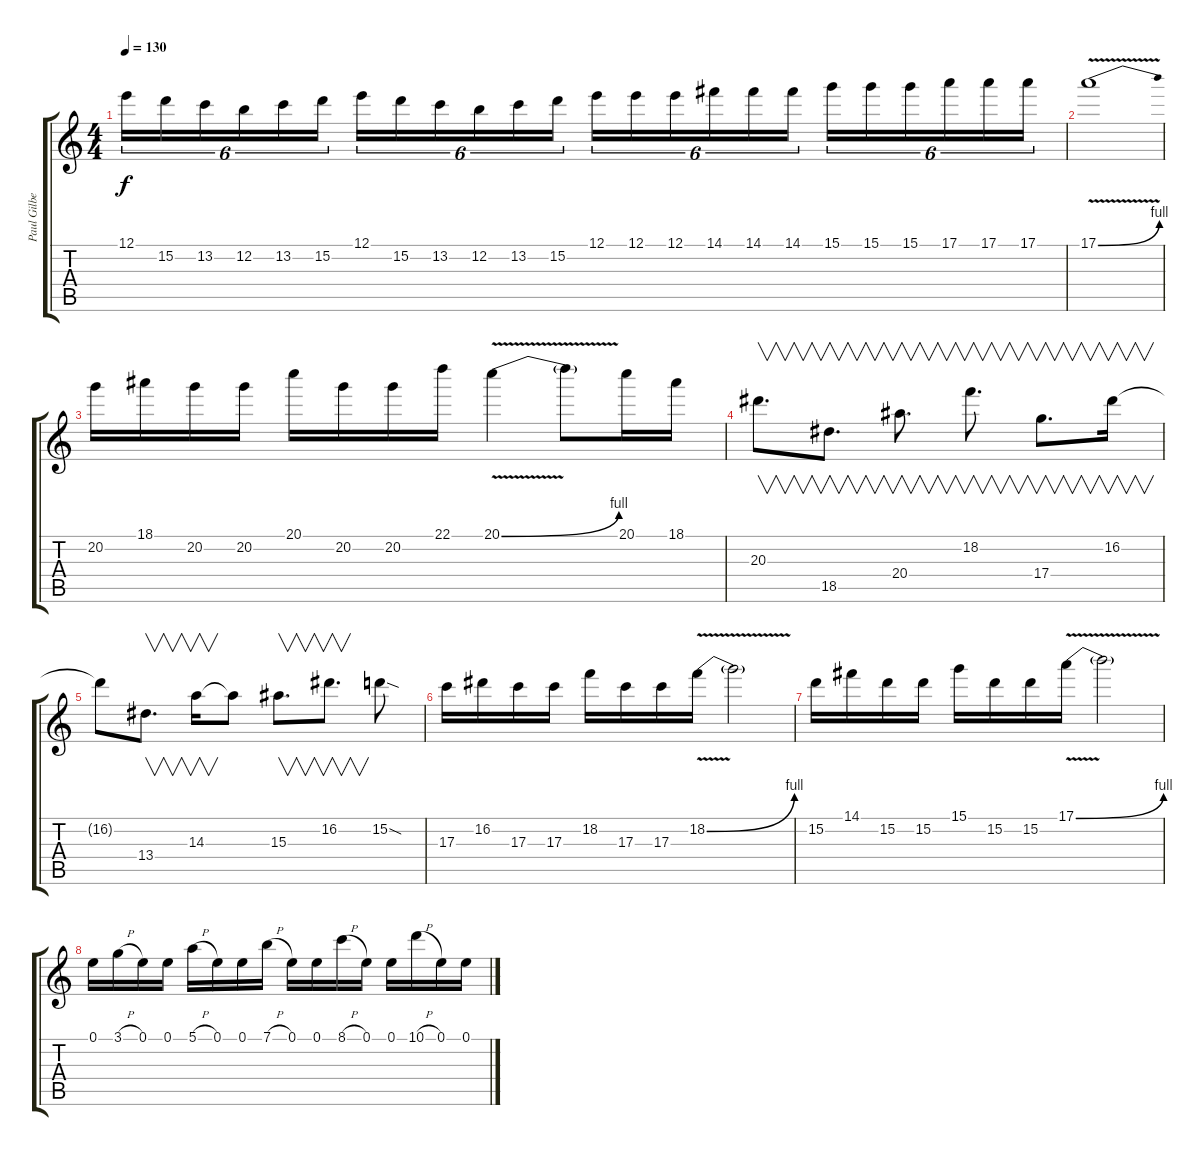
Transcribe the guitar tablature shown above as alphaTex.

\track ("Paul Gilbert (Lead Guitar)" "Paul Gilbe") {instrument distortionguitar}
\staff {score tabs}
\tuning (E4 B3 G3 D3 A2 E2) {hide}
\ts (4 4)
\tempo 130
\clef g2
\ks c
12.1.16{tu (6 4) dy f} 15.2.16{tu (6 4)} 13.2.16{tu (6 4)} 12.2.16{tu (6 4)} 13.2.16{tu (6 4)} 15.2.16{tu (6 4)} 12.1.16{tu (6 4)} 15.2.16{tu (6 4)} 13.2.16{tu (6 4)} 12.2.16{tu (6 4)} 13.2.16{tu (6 4)} 15.2.16{tu (6 4)} 12.1.16{tu (6 4)} 12.1.16{tu (6 4)} 12.1.16{tu (6 4)} 14.1.16{tu (6 4)} 14.1.16{tu (6 4)} 14.1.16{tu (6 4)} 15.1.16{tu (6 4)} 15.1.16{tu (6 4)} 15.1.16{tu (6 4)} 17.1.16{tu (6 4)} 17.1.16{tu (6 4)} 17.1.16{tu (6 4)} |
17.1{be (bend 0 0 60 4) v}.1 |
20.2.16 18.1.16 20.2.16 20.2.16 20.1.16 20.2.16 20.2.16 22.1.16 20.1{be (bend 0 0 60 4) v}.4 20.1{t}.8 20.1.16 18.1.16 |
20.3.8{v d} 18.5.8{v d} 20.4.8{v d} 18.2.8{v d} 17.4.8{v d} 16.2.16{v} |
16.2{t}.8 13.4.8{v d} 14.3.16{v} 14.3{t}.8 15.3.8{v d} 16.2.8{v d} 15.2{sod}.8 |
17.3.16 16.2.16 17.3.16 17.3.16 18.2.16 17.3.16 17.3.16 18.2{be (bend 0 0 60 4) v}.16 18.2{t}.2 |
15.2.16 14.1.16 15.2.16 15.2.16 15.1.16 15.2.16 15.2.16 17.1{be (bend 0 0 60 4) v}.16 17.1{t}.2 |
0.1.16 3.1{h}.16 0.1.16 0.1.16 5.1{h}.16 0.1.16 0.1.16 7.1{h}.16 0.1.16 0.1.16 8.1{h}.16 0.1.16 0.1.16 10.1{h}.16 0.1.16 0.1.16
